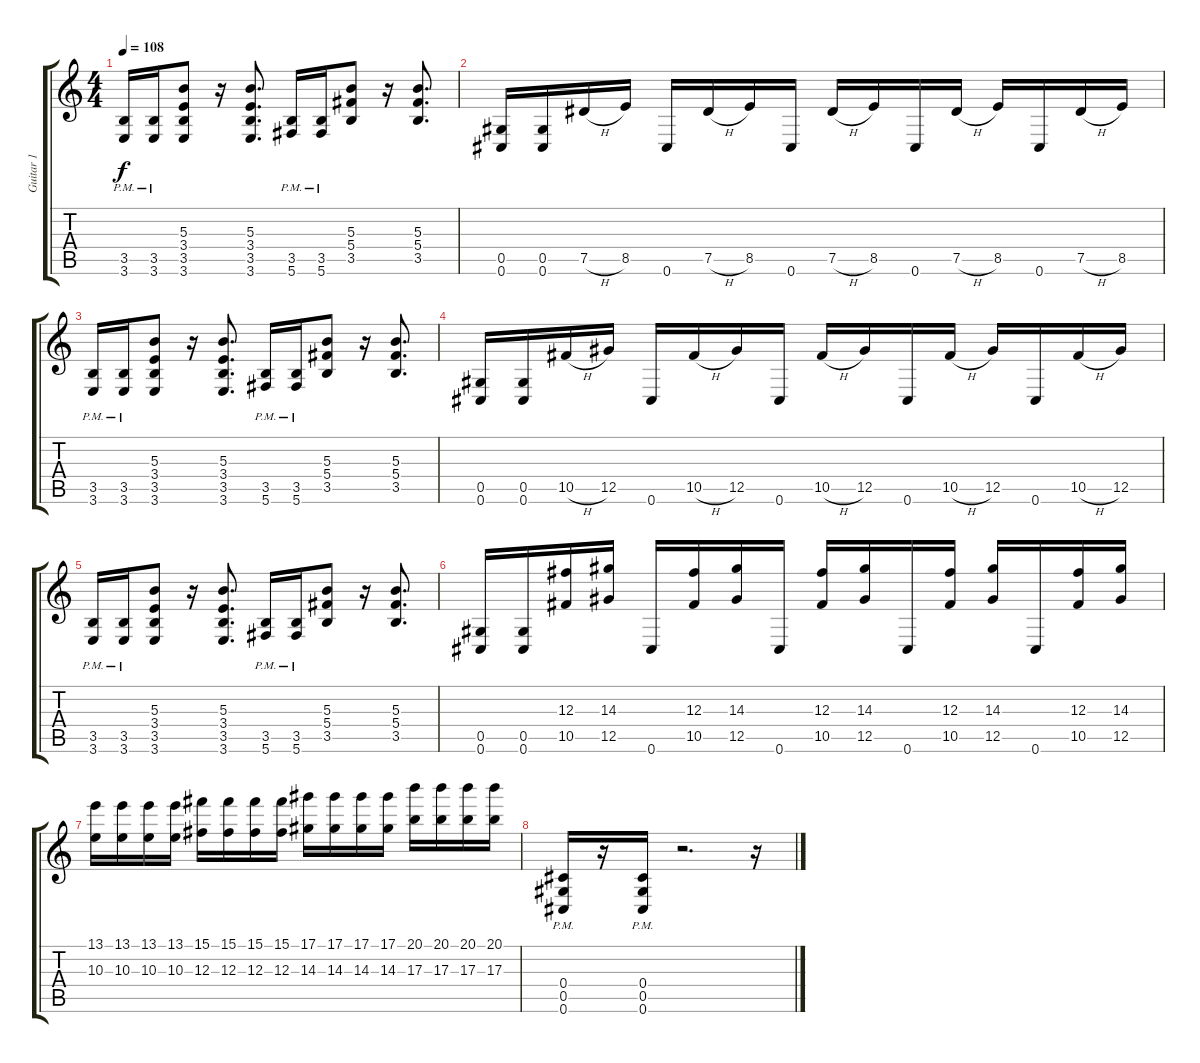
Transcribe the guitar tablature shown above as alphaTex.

\track ("Guitar 1" "Guitar 1") {solo instrument distortionguitar}
\staff {score tabs}
\tuning (Eb4 Bb3 Gb3 Db3 Ab2 Db2) {hide}
\ts (4 4)
\tempo 108
\clef g2
\ks c
(3.5{pm} 3.6{pm}).16{dy f} (3.5{pm} 3.6{pm}).16 (5.3 3.4 3.5 3.6).8 r.16 (5.3 3.4 3.5 3.6).8{d} (3.5{pm} 5.6{pm}).16 (3.5{pm} 5.6{pm}).16 (5.3 5.4 3.5).8 r.16 (5.3 5.4 3.5).8{d} |
(0.5 0.6).16 (0.5 0.6).16 7.5{h}.16 8.5.16 0.6.16 7.5{h}.16 8.5.16 0.6.16 7.5{h}.16 8.5.16 0.6.16 7.5{h}.16 8.5.16 0.6.16 7.5{h}.16 8.5.16 |
(3.5{pm} 3.6{pm}).16 (3.5{pm} 3.6{pm}).16 (5.3 3.4 3.5 3.6).8 r.16 (5.3 3.4 3.5 3.6).8{d} (3.5{pm} 5.6{pm}).16 (3.5{pm} 5.6{pm}).16 (5.3 5.4 3.5).8 r.16 (5.3 5.4 3.5).8{d} |
(0.5 0.6).16 (0.5 0.6).16 10.5{h}.16 12.5.16 0.6.16 10.5{h}.16 12.5.16 0.6.16 10.5{h}.16 12.5.16 0.6.16 10.5{h}.16 12.5.16 0.6.16 10.5{h}.16 12.5.16 |
(3.5{pm} 3.6{pm}).16 (3.5{pm} 3.6{pm}).16 (5.3 3.4 3.5 3.6).8 r.16 (5.3 3.4 3.5 3.6).8{d} (3.5{pm} 5.6{pm}).16 (3.5{pm} 5.6{pm}).16 (5.3 5.4 3.5).8 r.16 (5.3 5.4 3.5).8{d} |
(0.5 0.6).16 (0.5 0.6).16 (12.3 10.5).16 (14.3 12.5).16 0.6.16 (12.3 10.5).16 (14.3 12.5).16 0.6.16 (12.3 10.5).16 (14.3 12.5).16 0.6.16 (12.3 10.5).16 (14.3 12.5).16 0.6.16 (12.3 10.5).16 (14.3 12.5).16 |
(13.1 10.3).16 (13.1 10.3).16 (13.1 10.3).16 (13.1 10.3).16 (15.1 12.3).16 (15.1 12.3).16 (15.1 12.3).16 (15.1 12.3).16 (17.1 14.3).16 (17.1 14.3).16 (17.1 14.3).16 (17.1 14.3).16 (20.1 17.3).16 (20.1 17.3).16 (20.1 17.3).16 (20.1 17.3).16 |
(0.4{pm} 0.5{pm} 0.6{pm}).16 r.16 (0.4{pm} 0.5{pm} 0.6{pm}).16 r.2{d} r.16
